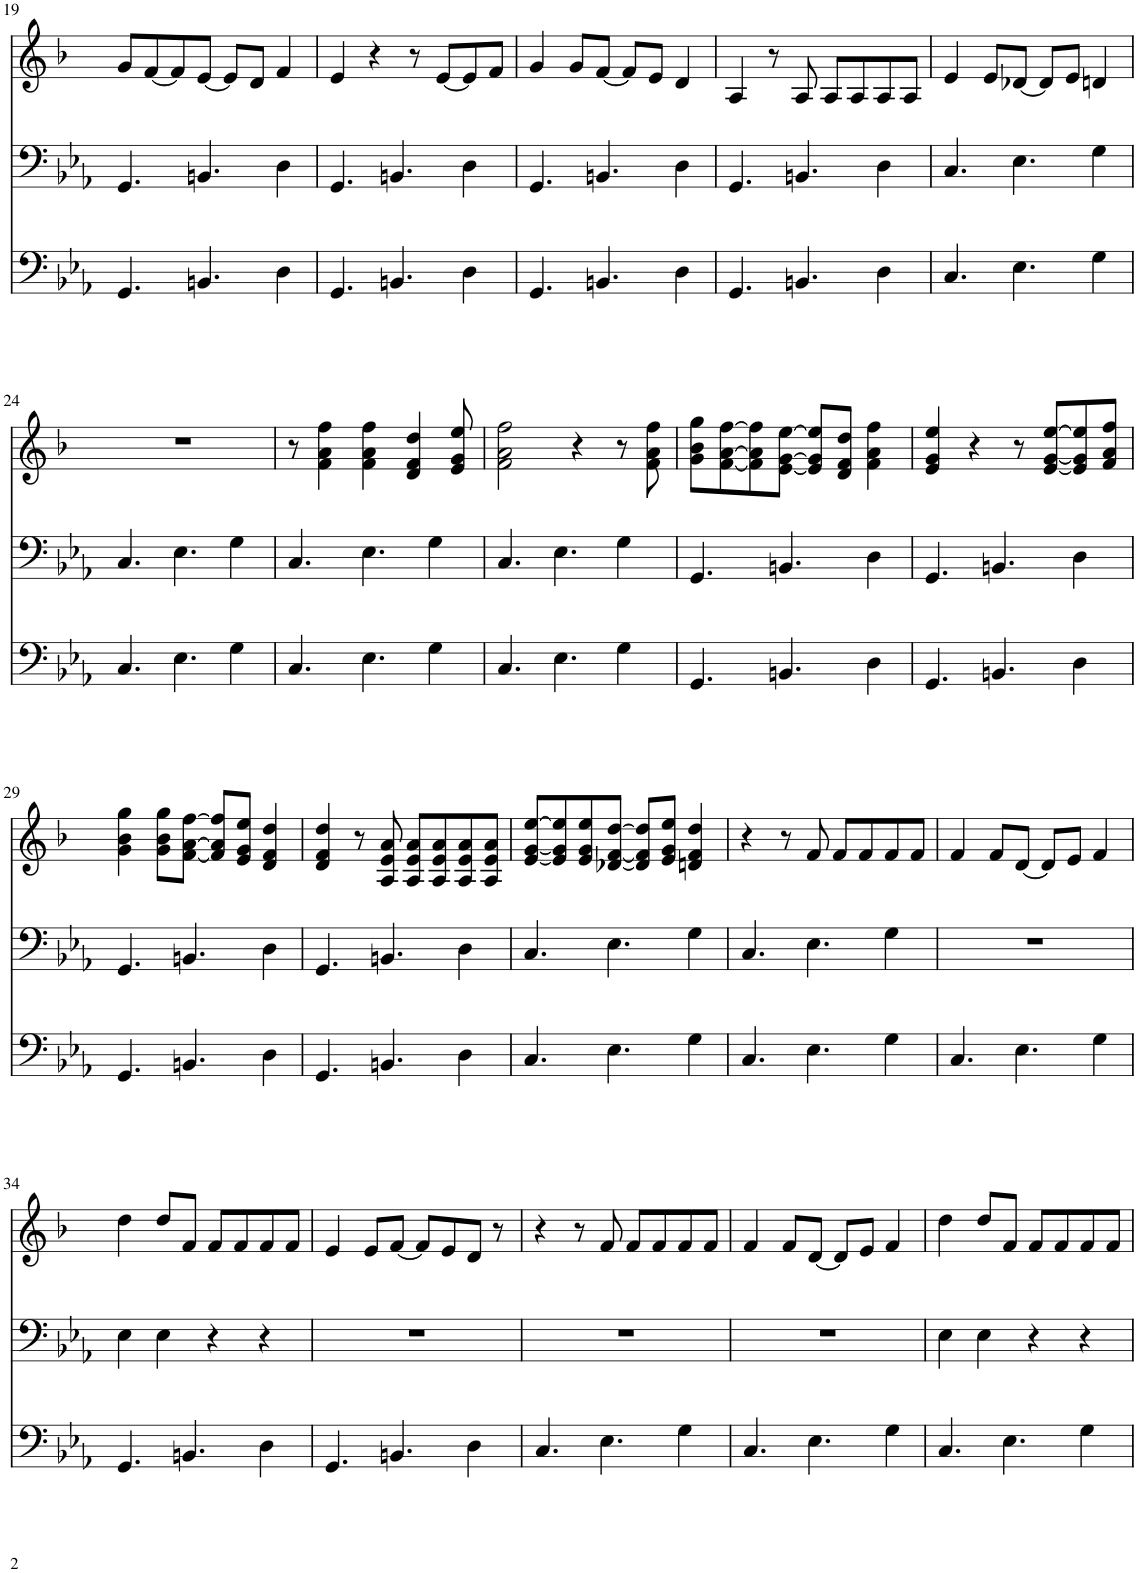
**kern	**kern	**kern
*part3	*part2	*part1
*staff3	*staff2	*staff1
*I"Tuba	*I"Trombone	*I"Trompete Bb
*I'Tba	*I'Trb	*I'Tpt
!!LO:PB:g=z
*clefF4	*clefF4	*clefG2
*	*	*Trd1c2
*k[b-e-a-]	*k[b-e-a-]	*k[b-]
*M4/4	*M4/4	*M4/4
=19	=19	=19
4.GG/	4.GG/	8g/L
.	.	[8f/
.	.	8f/]
4.BBn/	4.BBn/	[8e/J
.	.	8e/L]
.	.	8d/J
4D\	4D\	4f/
=20	=20	=20
4.GG/	4.GG/	4e/
.	.	4r
4.BBn/	4.BBn/	.
.	.	8r
.	.	[8e/L
4D\	4D\	8e/]
.	.	8f/J
=21	=21	=21
4.GG/	4.GG/	4g/
.	.	8g/L
4.BBn/	4.BBn/	[8f/J
.	.	8f/L]
.	.	8e/J
4D\	4D\	4d/
=22	=22	=22
4.GG/	4.GG/	4A/
.	.	8r
4.BBn/	4.BBn/	8A/
.	.	8A/L
.	.	8A/
4D\	4D\	8A/
.	.	8A/J
=23	=23	=23
4.C/	4.C/	4e/
.	.	8e/L
4.E-\	4.E-\	[8d-X/J
.	.	8d-/L]
.	.	8e/J
4G\	4G\	4dn/
!!LO:LB:g=z
=24	=24	=24
4.C/	4.C/	1r
4.E-\	4.E-\	.
4G\	4G\	.
=25	=25	=25
4.C/	4.C/	8r
.	.	4f\ 4a\ 4ff\
4.E-\	4.E-\	4f\ 4a\ 4ff\
.	.	4d/ 4f/ 4dd/
4G\	4G\	.
.	.	8e/ 8g/ 8ee/
=26	=26	=26
4.C/	4.C/	2f\ 2a\ 2ff\
4.E-\	4.E-\	.
.	.	4r
4G\	4G\	8r
.	.	8f\ 8a\ 8ff\
=27	=27	=27
4.GG/	4.GG/	8g\ 8b-\ 8gg\L
.	.	[8f\ [8a\ [8ff\
.	.	8f\] 8a\] 8ff\]
4.BBn/	4.BBn/	[8e\ [8g\ [8ee\J
.	.	8e/] 8g/] 8ee/]L
.	.	8d/ 8f/ 8dd/J
4D\	4D\	4f\ 4a\ 4ff\
=28	=28	=28
4.GG/	4.GG/	4e/ 4g/ 4ee/
.	.	4r
4.BBn/	4.BBn/	.
.	.	8r
.	.	[8e/ [8g/ [8ee/L
4D\	4D\	8e/] 8g/] 8ee/]
.	.	8f/ 8a/ 8ff/J
!!LO:LB:g=z
=29	=29	=29
4.GG/	4.GG/	4g\ 4b-\ 4gg\
.	.	8g\ 8b-\ 8gg\L
4.BBn/	4.BBn/	[8f\ [8a\ [8ff\J
.	.	8f/] 8a/] 8ff/]L
.	.	8e/ 8g/ 8ee/J
4D\	4D\	4d/ 4f/ 4dd/
=30	=30	=30
4.GG/	4.GG/	4d/ 4f/ 4dd/
.	.	8r
4.BBn/	4.BBn/	8A/ 8e/ 8a/
.	.	8A/ 8e/ 8a/L
.	.	8A/ 8e/ 8a/
4D\	4D\	8A/ 8e/ 8a/
.	.	8A/ 8e/ 8a/J
=31	=31	=31
4.C/	4.C/	[8e/ [8g/ [8ee/L
.	.	8e/] 8g/] 8ee/]
.	.	8e/ 8g/ 8ee/
4.E-\	4.E-\	[8d-X/ [8f/ [8dd/J
.	.	8d-/] 8f/] 8dd/]L
.	.	8e/ 8g/ 8ee/J
4G\	4G\	4dn/ 4f/ 4dd/
=32	=32	=32
4.C/	4.C/	4r
.	.	8r
4.E-\	4.E-\	8f/
.	.	8f/L
.	.	8f/
4G\	4G\	8f/
.	.	8f/J
=33	=33	=33
4.C/	1r	4f/
.	.	8f/L
4.E-\	.	[8d/J
.	.	8d/L]
.	.	8e/J
4G\	.	4f/
!!LO:LB:g=z
=34	=34	=34
4.GG/	4E-\	4dd\
.	4E-\	8dd/L
4.BBn/	.	8f/J
.	4r	8f/L
.	.	8f/
4D\	4r	8f/
.	.	8f/J
=35	=35	=35
4.GG/	1r	4e/
.	.	8e/L
4.BBn/	.	[8f/J
.	.	8f/L]
.	.	8e/
4D\	.	8d/J
.	.	8r
=36	=36	=36
4.C/	1r	4r
.	.	8r
4.E-\	.	8f/
.	.	8f/L
.	.	8f/
4G\	.	8f/
.	.	8f/J
=37	=37	=37
4.C/	1r	4f/
.	.	8f/L
4.E-\	.	[8d/J
.	.	8d/L]
.	.	8e/J
4G\	.	4f/
=38	=38	=38
4.C/	4E-\	4dd\
.	4E-\	8dd/L
4.E-\	.	8f/J
.	4r	8f/L
.	.	8f/
4G\	4r	8f/
.	.	8f/J
=	=	=
*-	*-	*-
